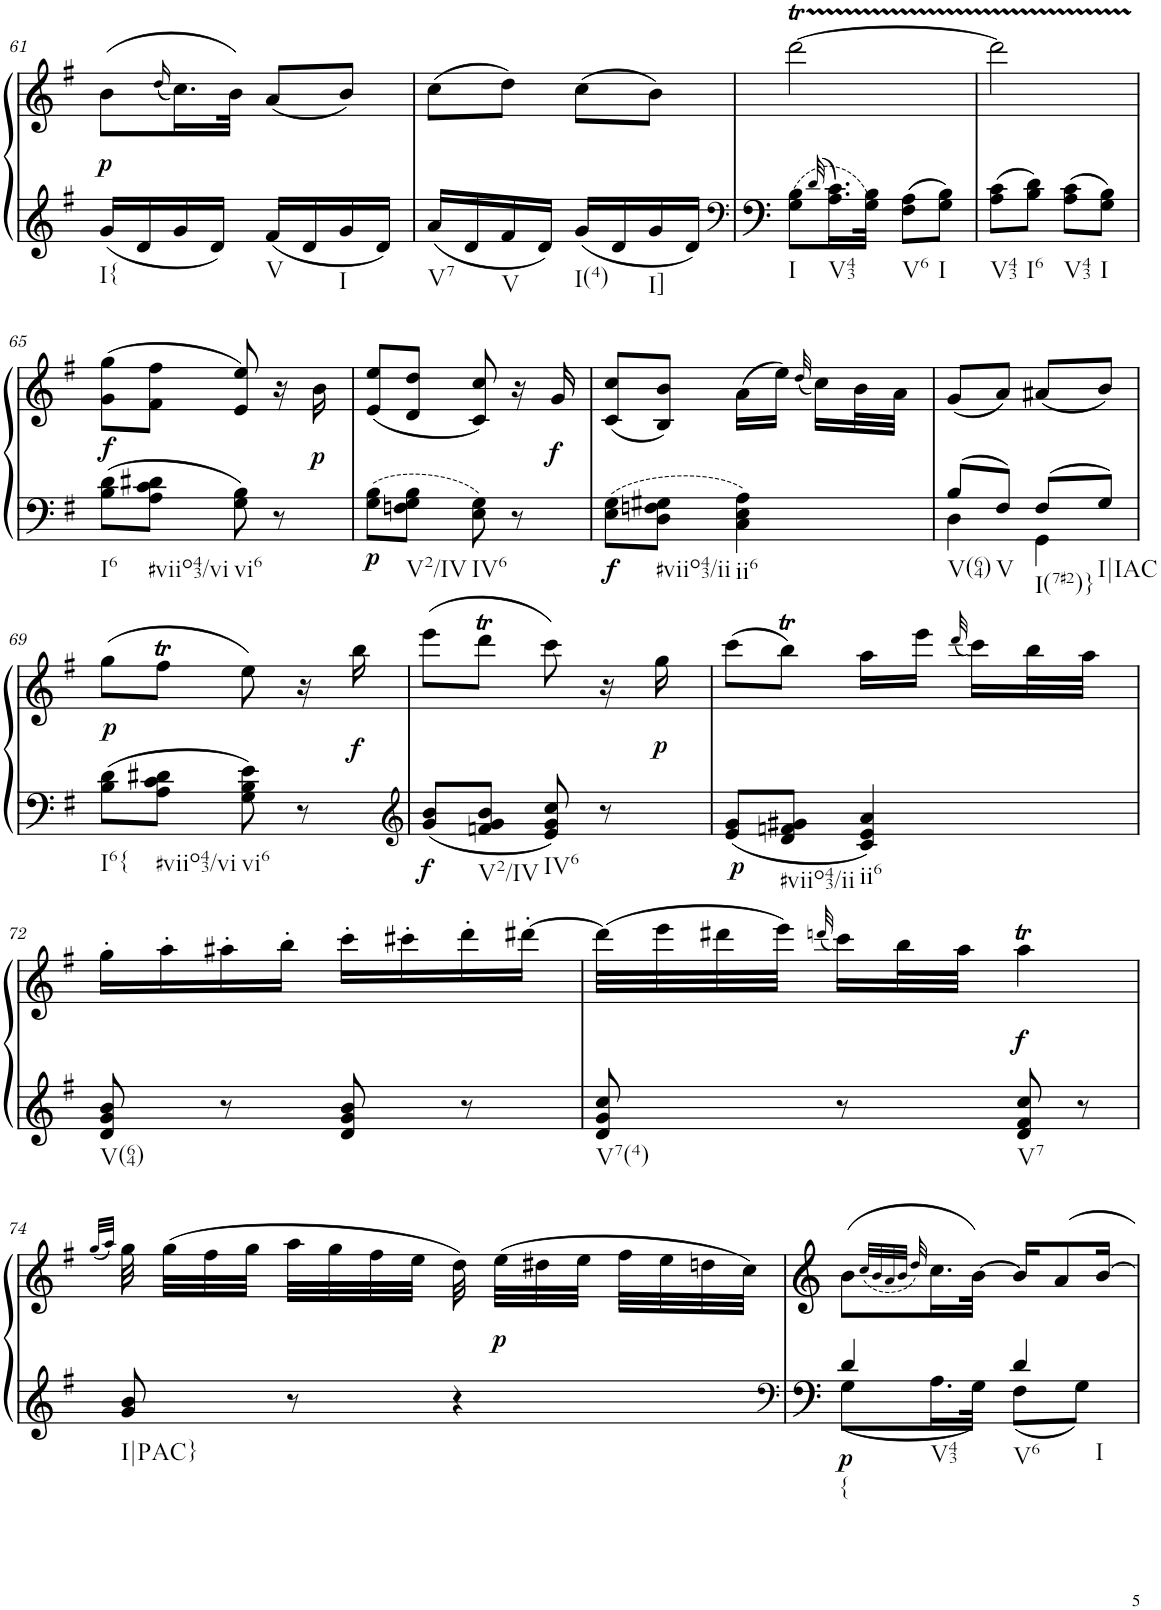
**kern	**kern	**dynam
*part1	*part1	*part1
*staff2	*staff1	*staff1/2
*I"Klavier linke Hand	*	*
!!LO:PB:g=z
*clefG2	*clefG2	*
*k[f#]	*k[f#]	*
*M2/4	*M2/4	*
=61	=61	=61
!LO:TX:b:t=I{	!	!
!	!	!LO:DY:b
16g/LL	(8b\L	p
16d/	.	.
.	(16qdd/	.
16g/	16.cc\L)	.
16d/JJ	.	.
.	32b\JJk)	.
!LO:TX:b:t=V	!	!
16f#/LL	(8a/L	.
16d/	.	.
!LO:TX:b:t=I	!	!
16g/	8b/J)	.
16d/JJ	.	.
=62	=62	=62
!LO:TX:b:t=V7	!	!
16a/LL	(8cc\L	.
16d/	.	.
!LO:TX:b:t=V	!	!
16f#/	8dd\J)	.
16d/JJ	.	.
!LO:TX:b:t=I(4)	!	!
16g/LL	(8cc\L	.
16d/	.	.
!LO:TX:b:t=I]	!	!
16g/	8b\J)	.
16d/JJ	.	.
=63	=63	=63
*clefF4	*	*
!LO:TX:b:t=I	!	!
8G\ 8B\L	[2dddT\	.
32qd/	.	.
!LO:TX:b:t=V43	!	!
16.A\ 16.c\L	.	.
32G\ 32B\JJk	.	.
!LO:TX:b:t=V6	!	!
8F#\ 8A\L	.	.
!LO:TX:b:t=I	!	!
8G\ 8B\J	.	.
=64	=64	=64
!LO:TX:b:t=V43	!	!
8A\ 8c\L	2dddTTT\]	.
!LO:TX:b:t=I6	!	!
8B\ 8d\J	.	.
!LO:TX:b:t=V43	!	!
8A\ 8c\L	.	.
!LO:TX:b:t=I	!	!
8G\ 8B\J	.	.
!!LO:LB:g=z
=65	=65	=65
!LO:TX:b:t=I6	!	!
!	!	!LO:DY:a=2
8B\ 8d\L	(8g\ 8gg\L	f
!LO:TX:b:t=#viio43/vi	!	!
8A\ 8c\ 8d#X\J	8f#\ 8ff#\J	.
!LO:TX:b:t=vi6	!	!
8G\ 8B\	8e/ 8ee/)	.
8r	16r	.
!	!	!LO:DY:b
.	16b\	p
=66	=66	=66
!	!	!LO:DY:b=2
8G\ 8B\L	(8e/ 8ee/L	p
!LO:TX:b:t=V2/IV	!	!
8Fn\ 8G\ 8B\J	8d/ 8dd/J	.
!LO:TX:b:t=IV6	!	!
8E\ 8G\	8c/ 8cc/)	.
8r	16r	.
!	!	!LO:DY:b
.	16g/	f
=67	=67	=67
!	!	!LO:DY:b=2
8E\ 8G\L	(8c/ 8cc/L	f
!LO:TX:b:t=#viio43/ii	!	!
8D\ 8Fn\ 8G#X\J	8B/ 8b/J)	.
!LO:TX:b:t=ii6	!	!
4C\ 4E\ 4A\	(16a\LL	.
.	16ee\JJ)	.
.	(32qdd/	.
.	16cc\LL)	.
.	32b\L	.
.	32a\JJJ	.
=68	=68	=68
*^	*	*
!LO:TX:b:t=V(64)	!	!	!
8B/L	4D\	(8g/L	.
!LO:TX:b:t=V	!	!	!
8F#/J	.	8a/J)	.
!LO:TX:b:t=I(7#2)}	!	!	!
8F#/L	4GG\	(8a#X/L	.
!LO:TX:b:t=I|IAC	!	!	!
8G/J	.	8b/J)	.
*v	*v	*	*
!!LO:LB:g=z
=69	=69	=69
!LO:TX:b:t=I6{	!	!
!	!	!LO:DY:b
8B\ 8d\L	(8gg\L	p
!LO:TX:b:t=#viio43/vi	!	!
8A\ 8c\ 8d#X\J	8ff#t\J	.
!LO:TX:b:t=vi6	!	!
8G\ 8B\ 8e\	8ee\)	.
8r	16r	.
!	!	!LO:DY:b
.	16bb\	f
=70	=70	=70
*clefG2	*	*
!	!	!LO:DY:b=2
8g/ 8b/L	(8eee\L	f
!LO:TX:b:t=V2/IV	!	!
8fn/ 8g/ 8b/J	8dddT\J	.
!LO:TX:b:t=IV6	!	!
8e/ 8g/ 8cc/	8ccc\)	.
8r	16r	.
!	!	!LO:DY:b
.	16gg\	p
=71	=71	=71
!	!	!LO:DY:b=2
8e/ 8g/L	(8ccc\L	p
!LO:TX:b:t=#viio43/ii	!	!
8d/ 8fn/ 8g#X/J	8bbt\J)	.
!LO:TX:b:t=ii6	!	!
4c/ 4e/ 4a/	16aa\LL	.
.	16eee\JJ	.
.	(32qddd/	.
.	16ccc\LL)	.
.	32bb\L	.
.	32aa\JJJ	.
!!LO:LB:g=z
=72	=72	=72
!LO:TX:b:t=V(64)	!	!
8d/ 8g/ 8b/	16gg'\LL	.
.	16aa'\	.
8r	16aa#X'\	.
.	16bb'\JJ	.
8d/ 8g/ 8b/	16ccc'\LL	.
.	16ccc#X'\	.
8r	16ddd'\	.
.	[16ddd#X'\JJ	.
=73	=73	=73
!LO:TX:b:t=V7(4)	!	!
8d/ 8g/ 8cc/	(32ddd#\LLL]	.
.	32eee\	.
.	32ddd#X\	.
.	32eee\JJJ)	.
.	(32qdddn/	.
8r	16ccc\LL)	.
.	32bb\L	.
.	32aa\JJJ	.
!LO:TX:b:t=V7	!	!
!	!	!LO:DY:b
8d/ 8f#/ 8cc/	4aaT\	f
8r	.	.
!!LO:LB:g=z
=74	=74	=74
.	(32qgg/LLL	.
.	32qaa/JJJ)	.
!LO:TX:b:t=I|PAC}	!	!
8g/ 8b/	32gg\	.
.	(32gg\LLL	.
.	32ff#\	.
.	32gg\JJJ	.
8r	32aa\LLL	.
.	32gg\	.
.	32ff#\	.
.	32ee\JJJ	.
4r	32dd\)	.
!	!	!LO:DY:b
.	(32ee\LLL	p
.	32dd#X\	.
.	32ee\JJJ	.
.	32ff#\LLL	.
.	32ee\	.
.	32ddn\	.
.	32cc\JJJ)	.
=75	=75	=75
*clefF4	*	*
*^	*	*
!LO:TX:b:t={	!	!	!
!LO:TX:b:t=V43	!	!	!
!	!	!	!LO:DY:b=2
4d/	8G\L	(8b\L	p
.	.	(32qcc/LLL	.
.	.	32qb/	.
.	.	32qa/	.
.	.	32qb/JJJ	.
.	.	32qdd/)	.
.	16.A\L	16.cc\L	.
.	32G\JJk	[32b\JJk)	.
!LO:TX:b:t=V6	!	!	!
!LO:TX:b:t=I	!	!	!
4d/	8F#\L	16b/KL]	.
.	.	8a/	.
.	8G\J	.	.
.	.	[16b/Jk	.
*v	*v	*	*
=	=	=
*-	*-	*-
